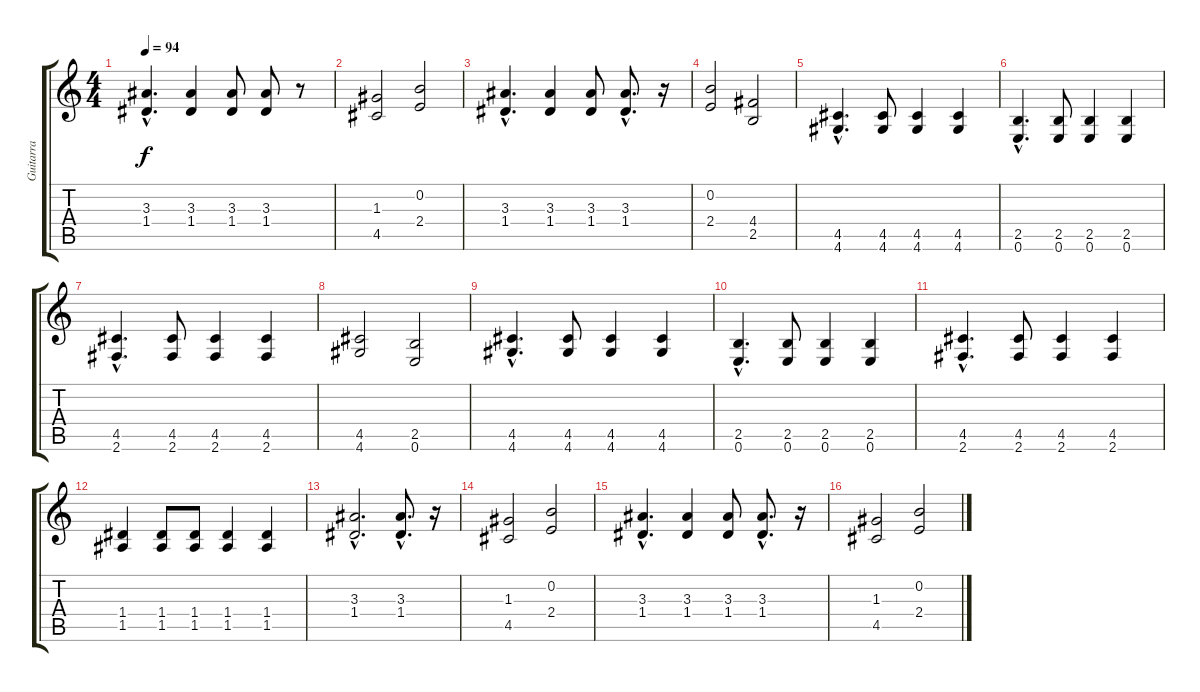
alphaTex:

\track ("Guitarra" "Guitarra") {instrument distortionguitar}
\staff {score tabs}
\tuning (E4 B3 G3 D3 A2 E2) {hide}
\ts (4 4)
\tempo 94
\clef g2
\ks c
(3.3{hac} 1.4{hac}).4{d dy f} (3.3 1.4).4 (3.3 1.4).8 (3.3 1.4).8 r.8 |
(1.3 4.5).2 (0.2 2.4).2 |
(3.3{hac} 1.4{hac}).4{d} (3.3 1.4).4 (3.3 1.4).8 (3.3{hac} 1.4{hac}).8{d} r.16 |
(0.2 2.4).2 (4.4 2.5).2 |
(4.5{hac} 4.6{hac}).4{d} (4.5 4.6).8 (4.5 4.6).4 (4.5 4.6).4 |
(2.5{hac} 0.6{hac}).4{d} (2.5 0.6).8 (2.5 0.6).4 (2.5 0.6).4 |
(4.5{hac} 2.6{hac}).4{d} (4.5 2.6).8 (4.5 2.6).4 (4.5 2.6).4 |
(4.5 4.6).2 (2.5 0.6).2 |
(4.5{hac} 4.6{hac}).4{d} (4.5 4.6).8 (4.5 4.6).4 (4.5 4.6).4 |
(2.5{hac} 0.6{hac}).4{d} (2.5 0.6).8 (2.5 0.6).4 (2.5 0.6).4 |
(4.5{hac} 2.6{hac}).4{d} (4.5 2.6).8 (4.5 2.6).4 (4.5 2.6).4 |
(1.4 1.5).4 (1.4 1.5).8 (1.4 1.5).8 (1.4 1.5).4 (1.4 1.5).4 |
(3.3{hac} 1.4{hac}).2{d} (3.3{hac} 1.4{hac}).8{d} r.16 |
(1.3 4.5).2 (0.2 2.4).2 |
(3.3{hac} 1.4{hac}).4{d} (3.3 1.4).4 (3.3 1.4).8 (3.3{hac} 1.4{hac}).8{d} r.16 |
(1.3 4.5).2 (0.2 2.4).2
